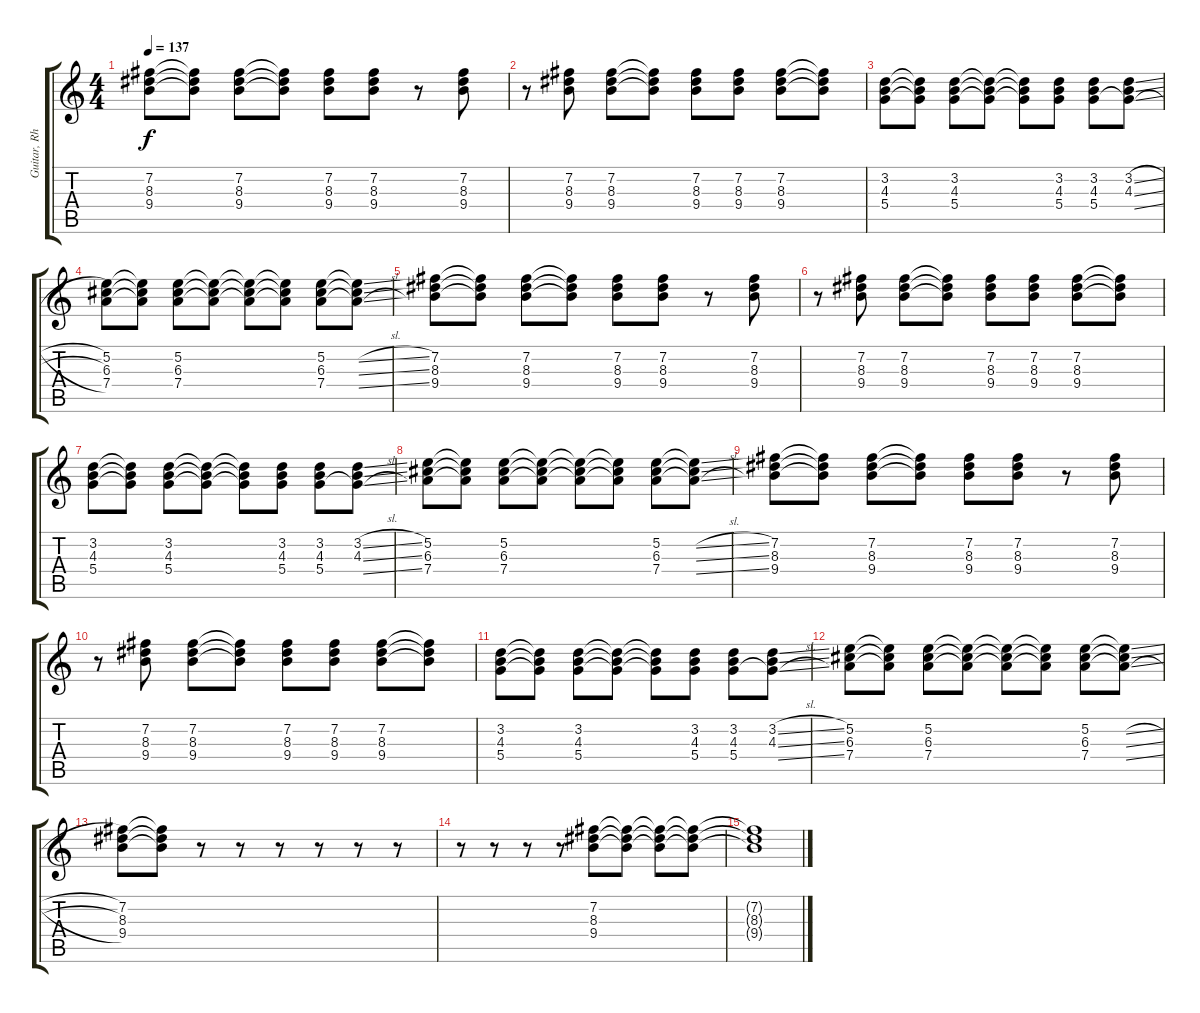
\track ("Guitar, Rhythm" "Guitar, Rh") {instrument overdrivenguitar}
\staff {score tabs}
\tuning (E4 B3 G3 D3 A2 E2) {hide}
\ts (4 4)
\tempo 137
\clef g2
\ks c
(7.2 8.3 9.4).8{dy f} (7.2{t} 8.3{t} 9.4{t}).8 (7.2 8.3 9.4).8 (7.2{t} 8.3{t} 9.4{t}).8 (7.2 8.3 9.4).8 (7.2 8.3 9.4).8 r.8 (7.2 8.3 9.4).8 |
r.8 (7.2 8.3 9.4).8 (7.2 8.3 9.4).8 (7.2{t} 8.3{t} 9.4{t}).8 (7.2 8.3 9.4).8 (7.2 8.3 9.4).8 (7.2 8.3 9.4).8 (7.2{t} 8.3{t} 9.4{t}).8 |
(3.2 4.3 5.4).8 (3.2{t} 4.3{t} 5.4{t}).8 (3.2 4.3 5.4).8 (3.2{t} 4.3{t} 5.4{t}).8 (3.2{t} 4.3{t} 5.4{t}).8 (3.2 4.3 5.4).8 (3.2 4.3 5.4).8 (3.2{sl} 4.3{sl} 5.4{sl t}).8 |
(5.2 6.3 7.4).8 (5.2{t} 6.3{t} 7.4{t}).8 (5.2 6.3 7.4).8 (5.2{t} 6.3{t} 7.4{t}).8 (5.2{t} 6.3{t} 7.4{t}).8 (5.2{t} 6.3{t} 7.4{t}).8 (5.2 6.3 7.4).8 (5.2{sl t} 6.3{sl t} 7.4{sl t}).8 |
(7.2 8.3 9.4).8 (7.2{t} 8.3{t} 9.4{t}).8 (7.2 8.3 9.4).8 (7.2{t} 8.3{t} 9.4{t}).8 (7.2 8.3 9.4).8 (7.2 8.3 9.4).8 r.8 (7.2 8.3 9.4).8 |
r.8 (7.2 8.3 9.4).8 (7.2 8.3 9.4).8 (7.2{t} 8.3{t} 9.4{t}).8 (7.2 8.3 9.4).8 (7.2 8.3 9.4).8 (7.2 8.3 9.4).8 (7.2{t} 8.3{t} 9.4{t}).8 |
(3.2 4.3 5.4).8 (3.2{t} 4.3{t} 5.4{t}).8 (3.2 4.3 5.4).8 (3.2{t} 4.3{t} 5.4{t}).8 (3.2{t} 4.3{t} 5.4{t}).8 (3.2 4.3 5.4).8 (3.2 4.3 5.4).8 (3.2{sl} 4.3{sl} 5.4{sl t}).8 |
(5.2 6.3 7.4).8 (5.2{t} 6.3{t} 7.4{t}).8 (5.2 6.3 7.4).8 (5.2{t} 6.3{t} 7.4{t}).8 (5.2{t} 6.3{t} 7.4{t}).8 (5.2{t} 6.3{t} 7.4{t}).8 (5.2 6.3 7.4).8 (5.2{sl t} 6.3{sl t} 7.4{sl t}).8 |
(7.2 8.3 9.4).8 (7.2{t} 8.3{t} 9.4{t}).8 (7.2 8.3 9.4).8 (7.2{t} 8.3{t} 9.4{t}).8 (7.2 8.3 9.4).8 (7.2 8.3 9.4).8 r.8 (7.2 8.3 9.4).8 |
r.8 (7.2 8.3 9.4).8 (7.2 8.3 9.4).8 (7.2{t} 8.3{t} 9.4{t}).8 (7.2 8.3 9.4).8 (7.2 8.3 9.4).8 (7.2 8.3 9.4).8 (7.2{t} 8.3{t} 9.4{t}).8 |
(3.2 4.3 5.4).8 (3.2{t} 4.3{t} 5.4{t}).8 (3.2 4.3 5.4).8 (3.2{t} 4.3{t} 5.4{t}).8 (3.2{t} 4.3{t} 5.4{t}).8 (3.2 4.3 5.4).8 (3.2 4.3 5.4).8 (3.2{sl} 4.3{sl} 5.4{sl t}).8 |
(5.2 6.3 7.4).8 (5.2{t} 6.3{t} 7.4{t}).8 (5.2 6.3 7.4).8 (5.2{t} 6.3{t} 7.4{t}).8 (5.2{t} 6.3{t} 7.4{t}).8 (5.2{t} 6.3{t} 7.4{t}).8 (5.2 6.3 7.4).8 (5.2{sl t} 6.3{sl t} 7.4{sl t}).8 |
(7.2 8.3 9.4).8 (7.2{t} 8.3{t} 9.4{t}).8 r.8 r.8 r.8 r.8 r.8 r.8 |
r.8 r.8 r.8 r.8 (7.2 8.3 9.4).8 (7.2{t} 8.3{t} 9.4{t}).8 (7.2{t} 8.3{t} 9.4{t}).8 (7.2{t} 8.3{t} 9.4{t}).8 |
(7.2{t} 8.3{t} 9.4{t}).1
